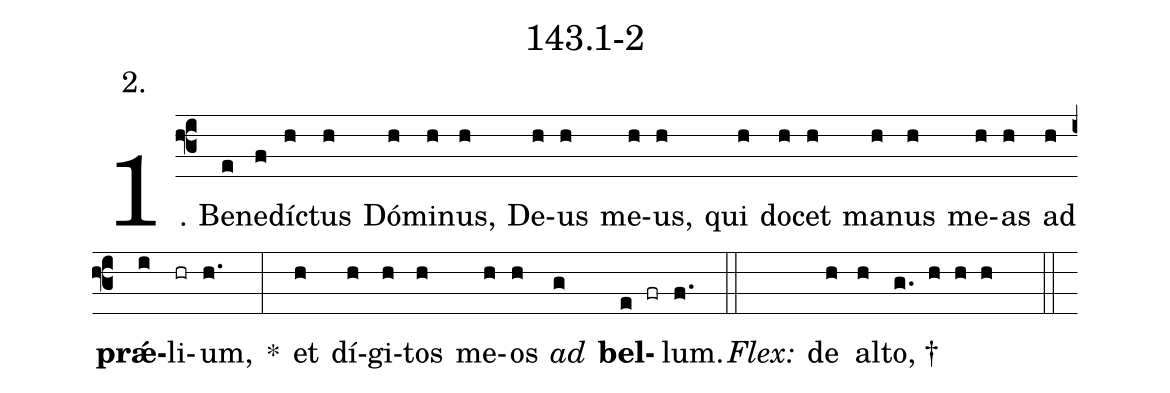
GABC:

name: 143.1-2;
annotation: 2.;
%%
(f3)1. Be(e)ne(f)díc(h)tus(h) Dó(h)mi(h)nus,(h) De(h)us(h) me(h)us,(h) qui(h) do(h)cet(h) ma(h)nus(h) me(h)as(h) ad(h) <b>prǽ</b>(i)li(hr)um,(h.) *(:) et(h) dí(h)gi(h)tos(h) me(h)os(h) <i>ad</i>(g) <b>bel</b>(e fr)lum.(f.) (::)
<i>Flex:</i>()  de(h) al(h)to, †(g. h h h  ::)
